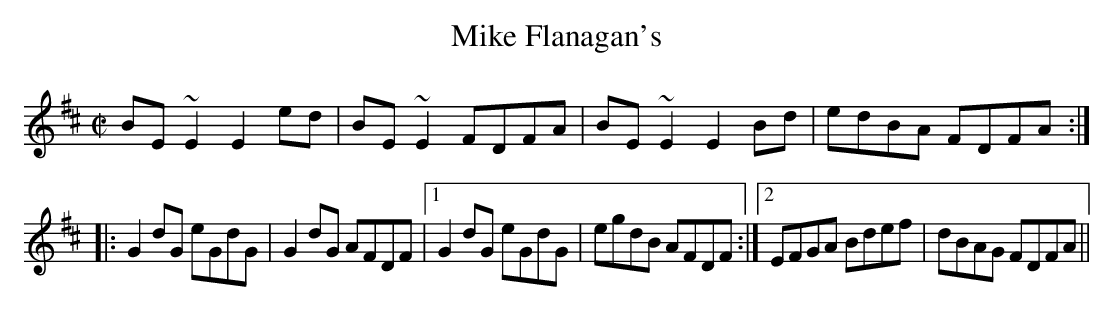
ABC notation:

X:1
T:Mike Flanagan's
M:C|
K:Edor
BE~E2 E2ed|BE~E2 FDFA|BE~E2 E2Bd|edBA FDFA:|
|:G2dG eGdG|G2dG AFDF|1 G2dG eGdG|egdB AFDF:|2 EFGA Bdef|dBAG FDFA||
